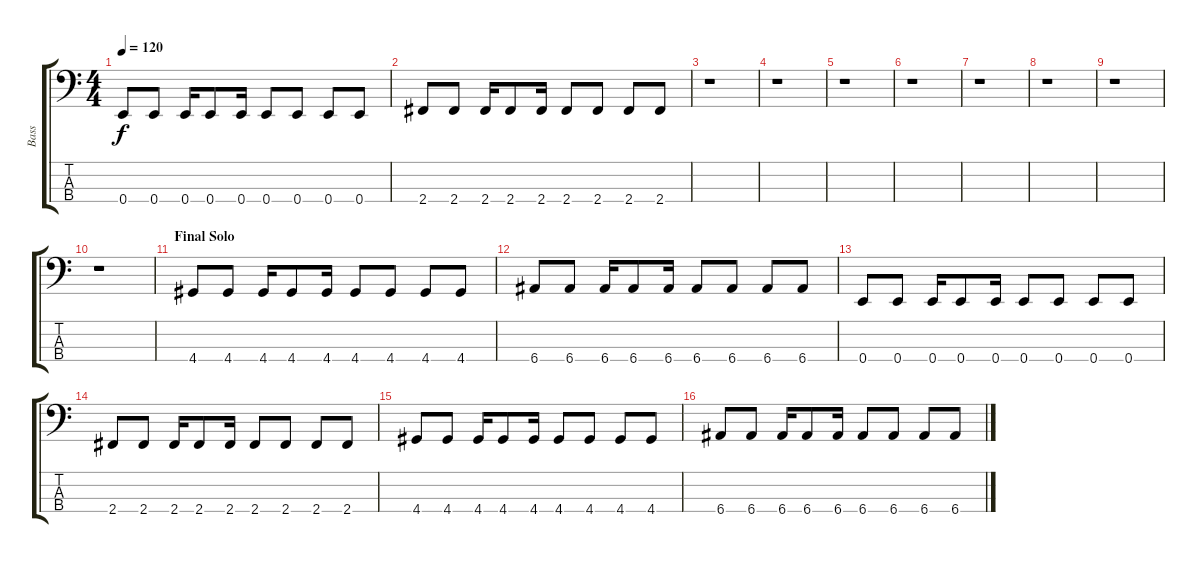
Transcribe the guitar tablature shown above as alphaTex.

\track ("Bass" "Bass") {instrument fretlessbass}
\staff {score tabs}
\tuning (G2 D2 A1 E1) {hide}
\ts (4 4)
\tempo 120
\clef f4
\ks c
0.4.8{dy f} 0.4.8 0.4.16 0.4.8 0.4.16 0.4.8 0.4.8 0.4.8 0.4.8 |
2.4.8 2.4.8 2.4.16 2.4.8 2.4.16 2.4.8 2.4.8 2.4.8 2.4.8 |
r.1 |
r.1 |
r.1 |
r.1 |
r.1 |
r.1 |
r.1 |
r.1 |
\section ("" "Final Solo")
4.4.8 4.4.8 4.4.16 4.4.8 4.4.16 4.4.8 4.4.8 4.4.8 4.4.8 |
6.4.8 6.4.8 6.4.16 6.4.8 6.4.16 6.4.8 6.4.8 6.4.8 6.4.8 |
0.4.8 0.4.8 0.4.16 0.4.8 0.4.16 0.4.8 0.4.8 0.4.8 0.4.8 |
2.4.8 2.4.8 2.4.16 2.4.8 2.4.16 2.4.8 2.4.8 2.4.8 2.4.8 |
4.4.8 4.4.8 4.4.16 4.4.8 4.4.16 4.4.8 4.4.8 4.4.8 4.4.8 |
6.4.8 6.4.8 6.4.16 6.4.8 6.4.16 6.4.8 6.4.8 6.4.8 6.4.8
